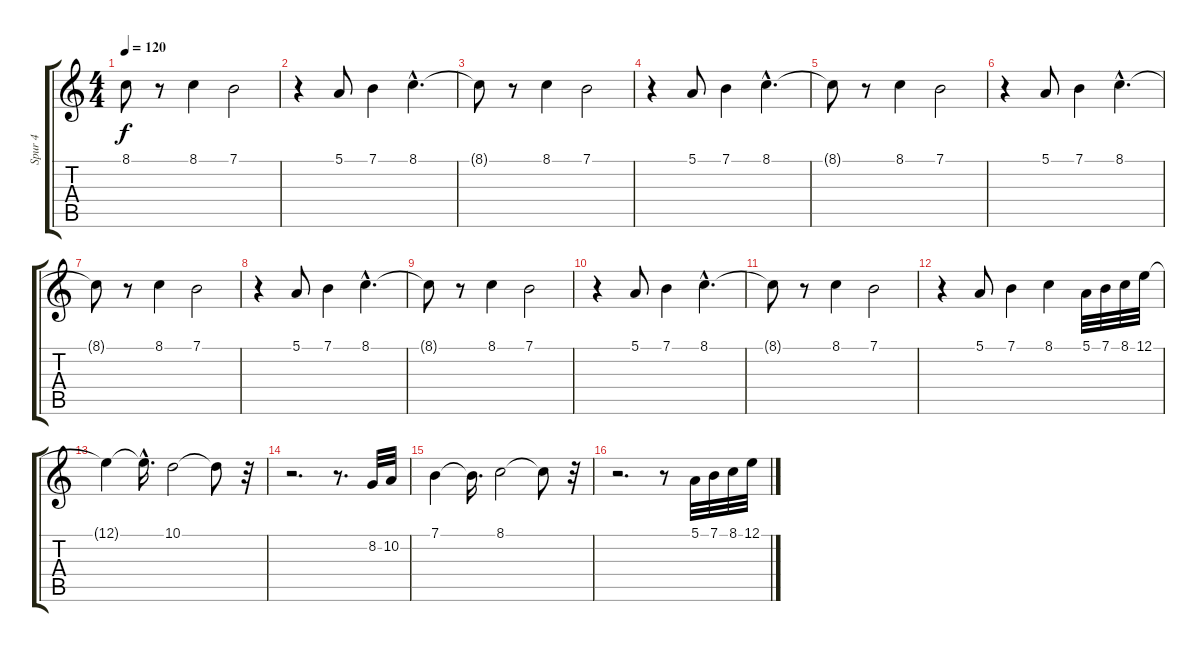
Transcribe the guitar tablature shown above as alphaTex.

\track ("Spur 4" "Spur 4") {instrument electricgrandpiano}
\staff {score tabs}
\tuning (E4 B3 G3 D3 A2 E2) {hide}
\ts (4 4)
\tempo 120
\clef g2
\ks c
8.1{t}.8{dy f} r.8 8.1.4 7.1.2 |
r.4 5.1.8 7.1.4 8.1{hac}.4{d} |
8.1{t}.8 r.8 8.1.4 7.1.2 |
r.4 5.1.8 7.1.4 8.1{hac}.4{d} |
8.1{t}.8 r.8 8.1.4 7.1.2 |
r.4 5.1.8 7.1.4 8.1{hac}.4{d} |
8.1{t}.8 r.8 8.1.4 7.1.2 |
r.4 5.1.8 7.1.4 8.1{hac}.4{d} |
8.1{t}.8 r.8 8.1.4 7.1.2 |
r.4 5.1.8 7.1.4 8.1{hac}.4{d} |
8.1{t}.8 r.8 8.1.4 7.1.2 |
r.4 5.1.8 7.1.4 8.1.4 5.1.32 7.1.32 8.1.32 12.1.32 |
12.1{t}.4 12.1{hac t}.16{d} 10.1.2 10.1{t}.8 r.32 |
r.2{d} r.8{d} 8.2.32 10.2.32 |
7.1.4 7.1{t}.16{d} 8.1.2 8.1{t}.8 r.32 |
r.2{d} r.8 5.1.32 7.1.32 8.1.32 12.1.32
